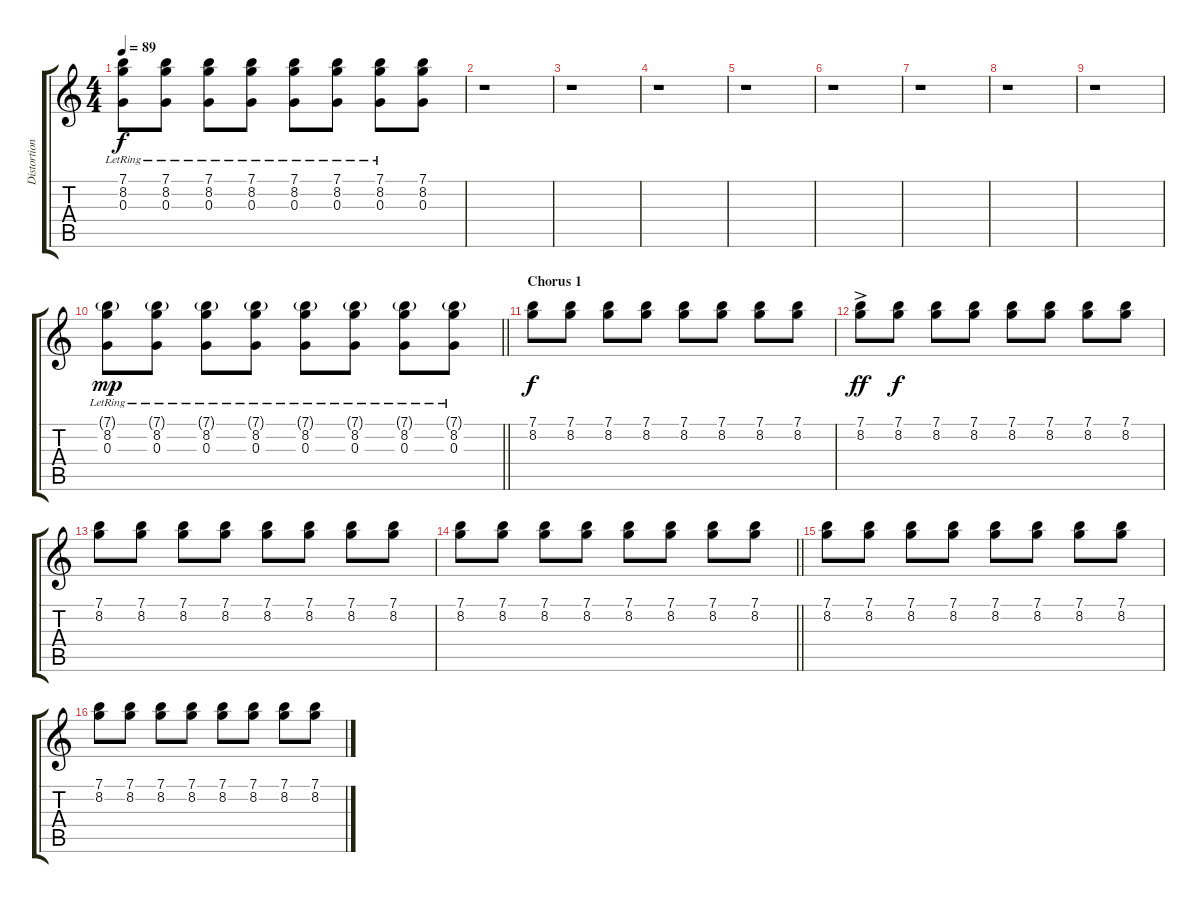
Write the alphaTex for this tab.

\track ("Distortion 2" "Distortion") {instrument distortionguitar}
\staff {score tabs}
\tuning (E4 B3 G3 D3 A2 E2) {hide}
\ts (4 4)
\tempo 89
\clef g2
\ks c
(7.1 8.2{lr} 0.3).8{dy f} (7.1 8.2{lr} 0.3).8 (7.1 8.2{lr} 0.3).8 (7.1 8.2{lr} 0.3).8 (7.1 8.2{lr} 0.3).8 (7.1 8.2{lr} 0.3).8 (7.1 8.2{lr} 0.3).8 (7.1 8.2 0.3).8 |
r.1 |
r.1 |
r.1 |
r.1 |
r.1 |
r.1 |
r.1 |
r.1 |
\barLineRight lightlight
(7.1{g lr} 8.2 0.3).8{dy mp} (7.1{g lr} 8.2 0.3).8 (7.1{g lr} 8.2 0.3).8 (7.1{g lr} 8.2 0.3).8 (7.1{g lr} 8.2 0.3).8 (7.1{g lr} 8.2 0.3).8 (7.1{g lr} 8.2 0.3).8 (7.1{g lr} 8.2 0.3).8 |
\section ("" "Chorus 1")
(7.1 8.2).8{dy f} (7.1 8.2).8 (7.1 8.2).8 (7.1 8.2).8 (7.1 8.2).8 (7.1 8.2).8 (7.1 8.2).8 (7.1 8.2).8 |
(7.1{ac} 8.2).8{dy ff} (7.1 8.2).8{dy f} (7.1 8.2).8 (7.1 8.2).8 (7.1 8.2).8 (7.1 8.2).8 (7.1 8.2).8 (7.1 8.2).8 |
(7.1 8.2).8 (7.1 8.2).8 (7.1 8.2).8 (7.1 8.2).8 (7.1 8.2).8 (7.1 8.2).8 (7.1 8.2).8 (7.1 8.2).8 |
\barLineRight lightlight
(7.1 8.2).8 (7.1 8.2).8 (7.1 8.2).8 (7.1 8.2).8 (7.1 8.2).8 (7.1 8.2).8 (7.1 8.2).8 (7.1 8.2).8 |
(7.1 8.2).8 (7.1 8.2).8 (7.1 8.2).8 (7.1 8.2).8 (7.1 8.2).8 (7.1 8.2).8 (7.1 8.2).8 (7.1 8.2).8 |
(7.1 8.2).8 (7.1 8.2).8 (7.1 8.2).8 (7.1 8.2).8 (7.1 8.2).8 (7.1 8.2).8 (7.1 8.2).8 (7.1 8.2).8
